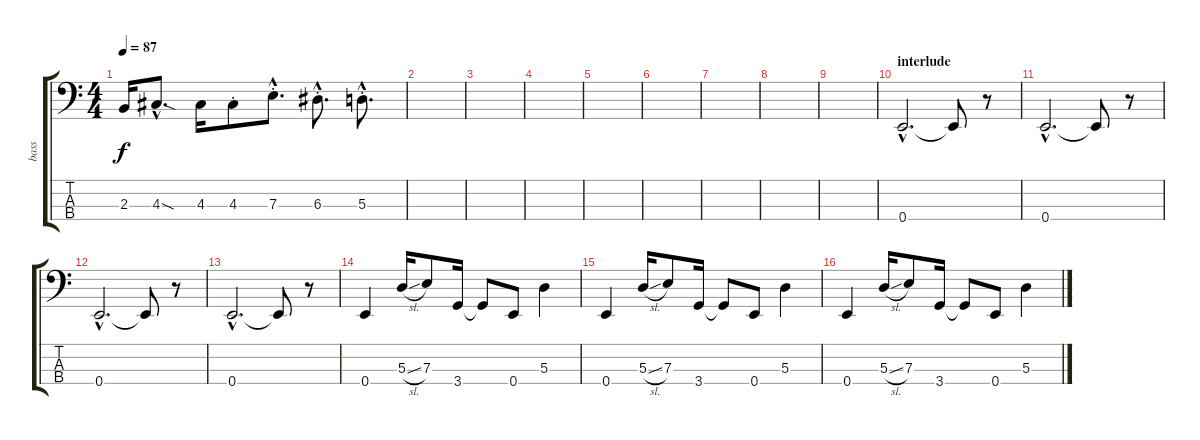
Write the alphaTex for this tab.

\track ("bass" "bass") {instrument electricbassfinger}
\staff {score tabs}
\tuning (G2 D2 A1 E1) {hide}
\ts (4 4)
\tempo 87
\clef f4
\ks c
2.3.16{dy f} 4.3{sod hac}.8{d} 4.3.16 4.3{st}.8 7.3{hac st}.8{d} 6.3{hac st}.8{d} 5.3{hac st}.8{d} |
|
|
|
|
|
|
|
|
\section ("" "interlude")
0.4{hac}.2{d} 0.4{t}.8 r.8 |
0.4{hac}.2{d} 0.4{t}.8 r.8 |
0.4{hac}.2{d} 0.4{t}.8 r.8 |
0.4{hac}.2{d} 0.4{t}.8 r.8 |
0.4.4 5.3{sl}.16 7.3.8 3.4.16 3.4{t}.8 0.4.8 5.3.4 |
0.4.4 5.3{sl}.16 7.3.8 3.4.16 3.4{t}.8 0.4.8 5.3.4 |
0.4.4 5.3{sl}.16 7.3.8 3.4.16 3.4{t}.8 0.4.8 5.3.4
